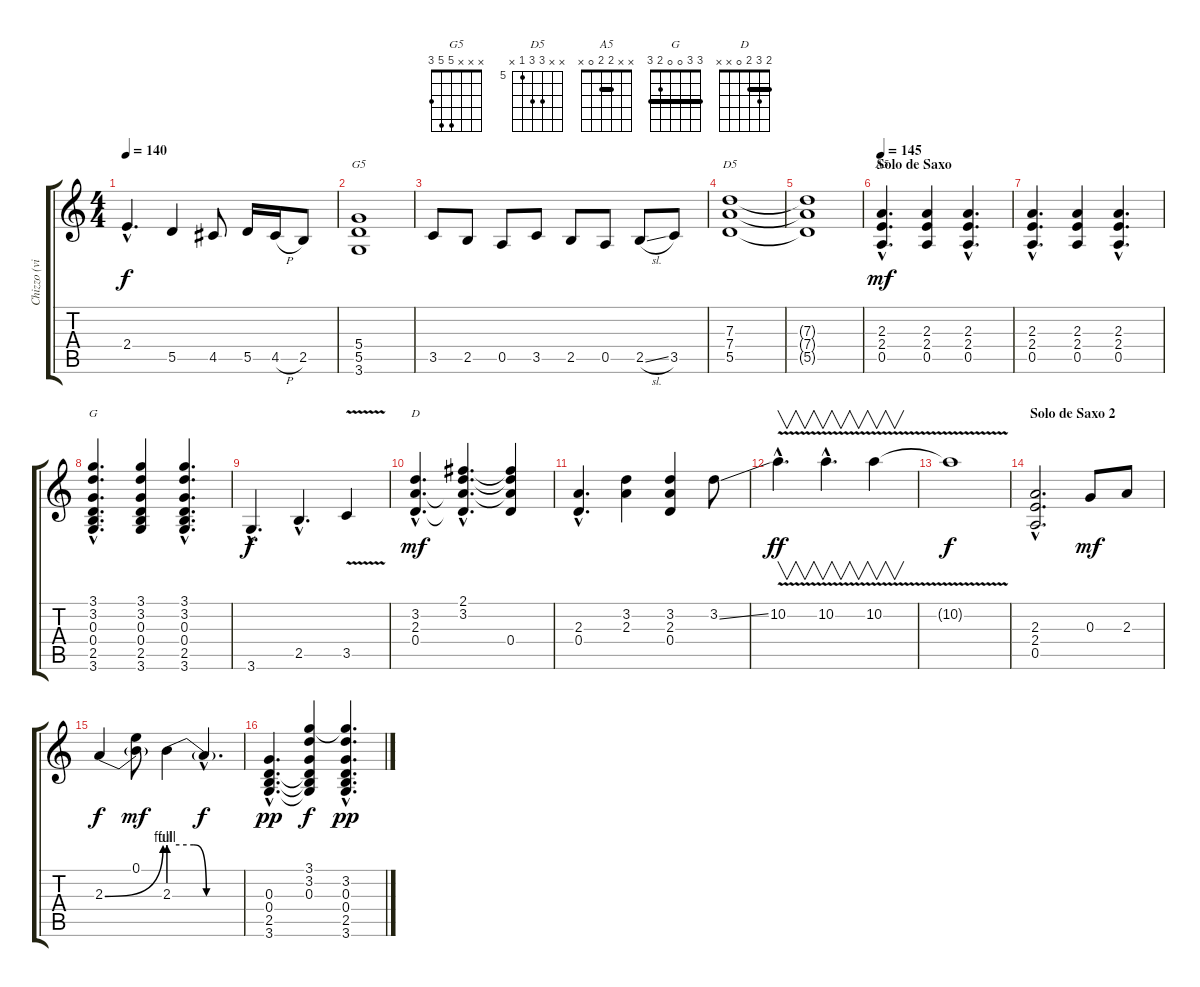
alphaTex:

\track ("Chizzo (viola)" "Chizzo (vi") {instrument overdrivenguitar}
\staff {score tabs}
\tuning (E4 B3 G3 D3 A2 E2) {hide}
\chord ("G5" x x x 5 5 3)
\chord ("D5" x x 7 7 5 x) {firstfret 5}
\chord ("A5" x x 2 2 0 x) {barre 2}
\chord ("G" 3 3 0 0 2 3) {barre 3}
\chord ("D" 2 3 2 0 x x) {barre 2}
\ts (4 4)
\tempo 140
\clef g2
\ks c
2.4{hac}.4{d dy f} 5.5.4 4.5.8 5.5.16 4.5{h}.16 2.5.8 |
(5.4 5.5 3.6).1{ch "G5"} |
3.5.8 2.5.8 0.5.8 3.5.8 2.5.8 0.5.8 2.5{sl}.8 3.5.8 |
(7.3 7.4 5.5).1{ch "D5"} |
(7.3{t} 7.4{t} 5.5{t}).1 |
\section ("" "Solo de Saxo")
\tempo 145
(2.3{hac} 2.4{hac} 0.5{hac}).4{d ch "A5" dy mf} (2.3 2.4 0.5).4 (2.3{hac} 2.4{hac} 0.5{hac}).4{d} |
(2.3{hac} 2.4{hac} 0.5{hac}).4{d} (2.3 2.4 0.5).4 (2.3{hac} 2.4{hac} 0.5{hac}).4{d} |
(3.1{hac} 3.2{hac} 0.3{hac} 0.4{hac} 2.5{hac} 3.6{hac}).4{d ch "G"} (3.1 3.2 0.3 0.4 2.5 3.6).4 (3.1{hac} 3.2{hac} 0.3{hac} 0.4{hac} 2.5{hac} 3.6{hac}).4{d} |
3.6{hac}.4{d dy f} 2.5{hac}.4{d} 3.5{v}.4 |
(3.2{hac} 2.3{hac} 0.4{hac}).4{d ch "D" dy mf} (2.1{hac} 3.2{hac} 2.3{hac t} 0.4{hac t}).4{d} (2.1{t} 3.2{t} 2.3{t} 0.4).4 |
(2.3{hac} 0.4{hac}).4{d} (3.2 2.3).4 (3.2 2.3 0.4).4 3.2{ss}.8 |
10.2{v hac}.4{v d dy ff} 10.2{v hac}.4{v d} 10.2{v}.4{v} |
10.2{t}.1{dy f} |
\section ("" "Solo de Saxo 2")
(2.3{hac} 2.4{hac} 0.5{hac}).2{d} 0.3.8{dy mf} 2.3.8 |
2.3{be (bend 0 0 60 4)}.4{dy f} (0.1 2.3{t}).8{dy mf} 2.3{be (custom 0 4 20 4 30 0 40 0 60 0)}.4 2.3{hac t}.4{d dy f} |
(0.3{hac} 0.4{hac} 2.5{hac} 3.6{hac}).4{d dy pp} (3.1 3.2 0.3 0.4{t} 2.5{t} 3.6{t}).4{dy f} (3.1{hac t} 3.2{hac} 0.3{hac} 0.4{hac} 2.5{hac} 3.6{hac}).4{d dy pp}
